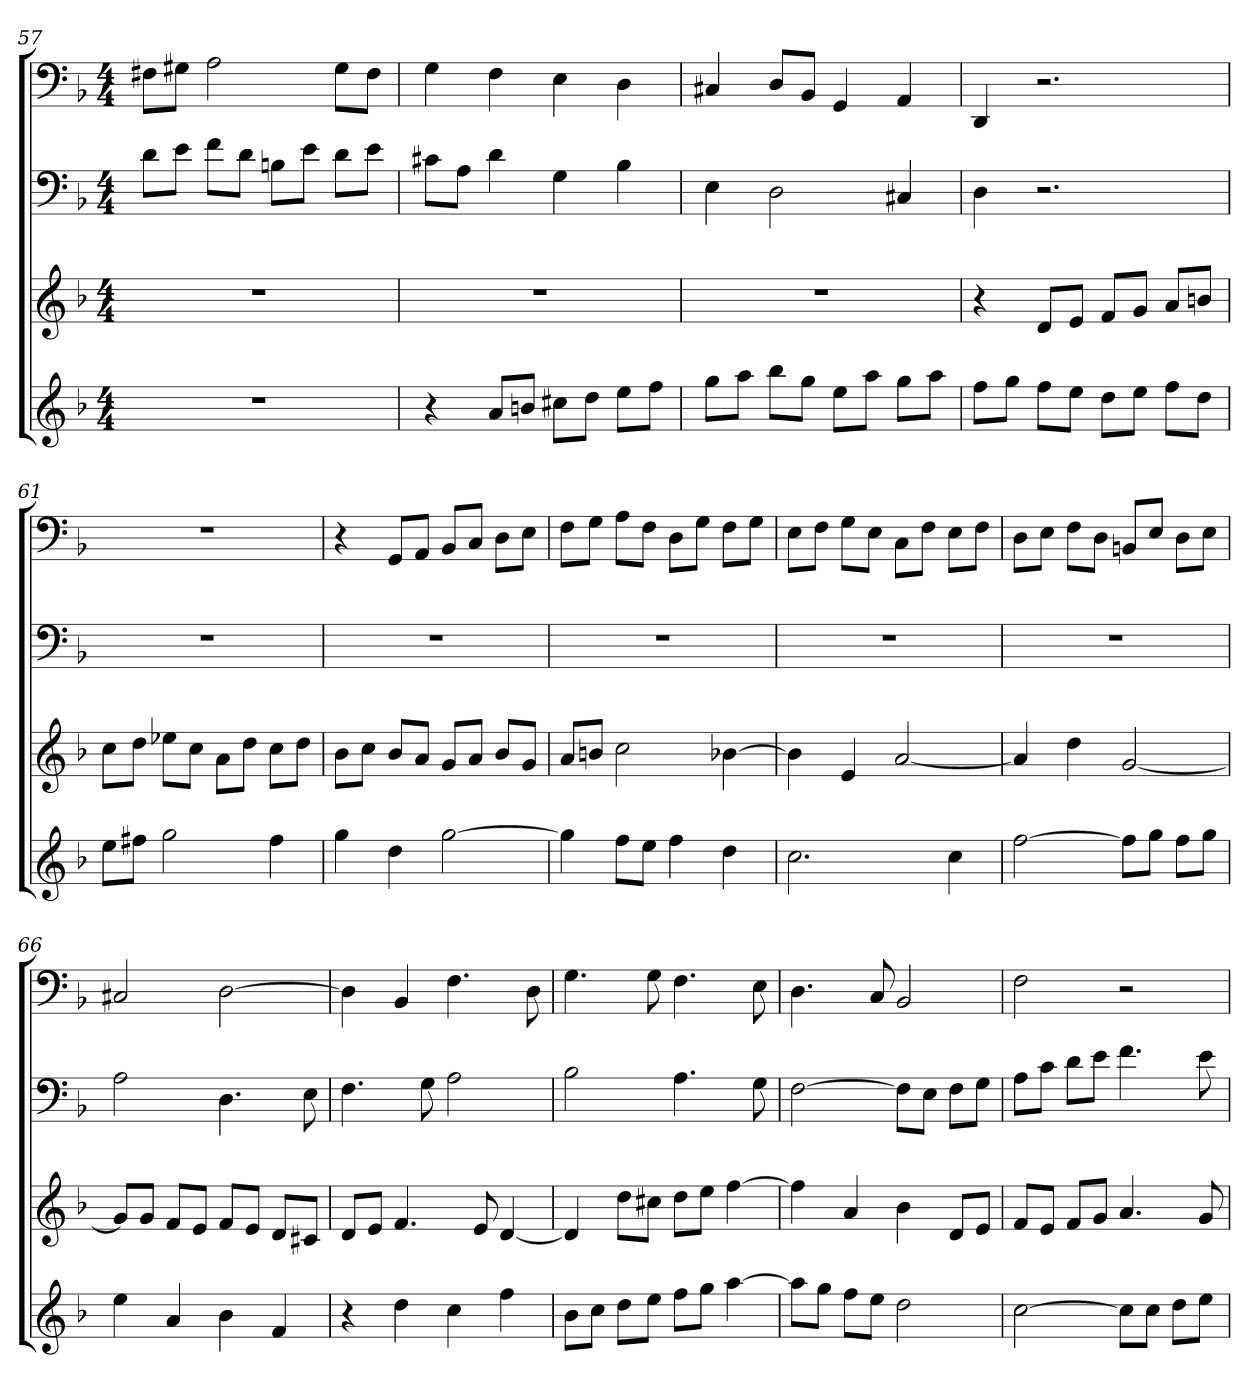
**kern	**kern	**kern	**kern
*part4	*part3	*part2	*part1
*staff4	*staff3	*staff2	*staff1
*k[b-]	*k[b-]	*k[b-]	*k[b-]
*d:	*d:	*d:	*d:
*M4/4	*M4/4	*M4/4	*M4/4
=57	=57	=57	=57
1r	1r	8dL	8F#XL
.	.	8eJ	8G#XJ
.	.	8fL	2A
.	.	8dJ	.
.	.	8BnL	.
.	.	8eJ	.
.	.	8dL	8G#L
.	.	8eJ	8F#J
=58	=58	=58	=58
4r	1r	8c#XL	4G
.	.	8AJ	.
8aL	.	4d	4F
8bnJ	.	.	.
8cc#XL	.	4G	4E
8ddJ	.	.	.
8eeL	.	4B-	4D
8ffJ	.	.	.
=59	=59	=59	=59
8ggL	1r	4E	4C#X
8aaJ	.	.	.
8bb-L	.	2D	8DL
8ggJ	.	.	8BB-J
8eeL	.	.	4GG
8aaJ	.	.	.
8ggL	.	4C#X	4AA
8aaJ	.	.	.
=60	=60	=60	=60
8ffL	4r	4D	4DD
8ggJ	.	.	.
8ffL	8dL	2.r	2.r
8eeJ	8eJ	.	.
8ddL	8fL	.	.
8eeJ	8gJ	.	.
8ffL	8aL	.	.
8ddJ	8bnJ	.	.
=61	=61	=61	=61
8eeL	8ccL	1r	1r
8ff#XJ	8ddJ	.	.
2gg	8ee-XL	.	.
.	8ccJ	.	.
.	8aL	.	.
.	8ddJ	.	.
4ff#	8ccL	.	.
.	8ddJ	.	.
=62	=62	=62	=62
4gg	8b-L	1r	4r
.	8ccJ	.	.
4dd	8b-L	.	8GGL
.	8aJ	.	8AAJ
[2gg	8gL	.	8BB-L
.	8aJ	.	8CJ
.	8b-L	.	8DL
.	8gJ	.	8EJ
=63	=63	=63	=63
4gg]	8aL	1r	8FL
.	8bnJ	.	8GJ
8ffL	2cc	.	8AL
8eeJ	.	.	8FJ
4ff	.	.	8DL
.	.	.	8GJ
4dd	[4b-X	.	8FL
.	.	.	8GJ
=64	=64	=64	=64
2.cc	4b-]	1r	8EL
.	.	.	8FJ
.	4e	.	8GL
.	.	.	8EJ
.	[2a	.	8CL
.	.	.	8FJ
4cc	.	.	8EL
.	.	.	8FJ
=65	=65	=65	=65
[2ff	4a]	1r	8DL
.	.	.	8EJ
.	4dd	.	8FL
.	.	.	8DJ
8ffL]	[2g	.	8BBnL
8ggJ	.	.	8EJ
8ffL	.	.	8DL
8ggJ	.	.	8EJ
=66	=66	=66	=66
4ee	8gL]	2A	2C#X
.	8gJ	.	.
4a	8fL	.	.
.	8eJ	.	.
4b-	8fL	4.D	[2D
.	8eJ	.	.
4f	8dL	.	.
.	8c#XJ	8E	.
=67	=67	=67	=67
4r	8dL	4.F	4D]
.	8eJ	.	.
4dd	4.f	.	4BB-
.	.	8G	.
4cc	.	2A	4.F
.	8e	.	.
4ff	[4d	.	.
.	.	.	8D
=68	=68	=68	=68
8b-L	4d]	2B-	4.G
8ccJ	.	.	.
8ddL	8ddL	.	.
8eeJ	8cc#XJ	.	8G
8ffL	8ddL	4.A	4.F
8ggJ	8eeJ	.	.
[4aa	[4ff	.	.
.	.	8G	8E
=69	=69	=69	=69
8aaL]	4ff]	[2F	4.D
8ggJ	.	.	.
8ffL	4a	.	.
8eeJ	.	.	8C
2dd	4b-	8FL]	2BB-
.	.	8EJ	.
.	8dL	8FL	.
.	8eJ	8GJ	.
=70	=70	=70	=70
[2cc	8fL	8AL	2F
.	8eJ	8cJ	.
.	8fL	8dL	.
.	8gJ	8eJ	.
8ccL]	4.a	4.f	2r
8ccJ	.	.	.
8ddL	.	.	.
8eeJ	8g	8e	.
=	=	=	=
*-	*-	*-	*-
